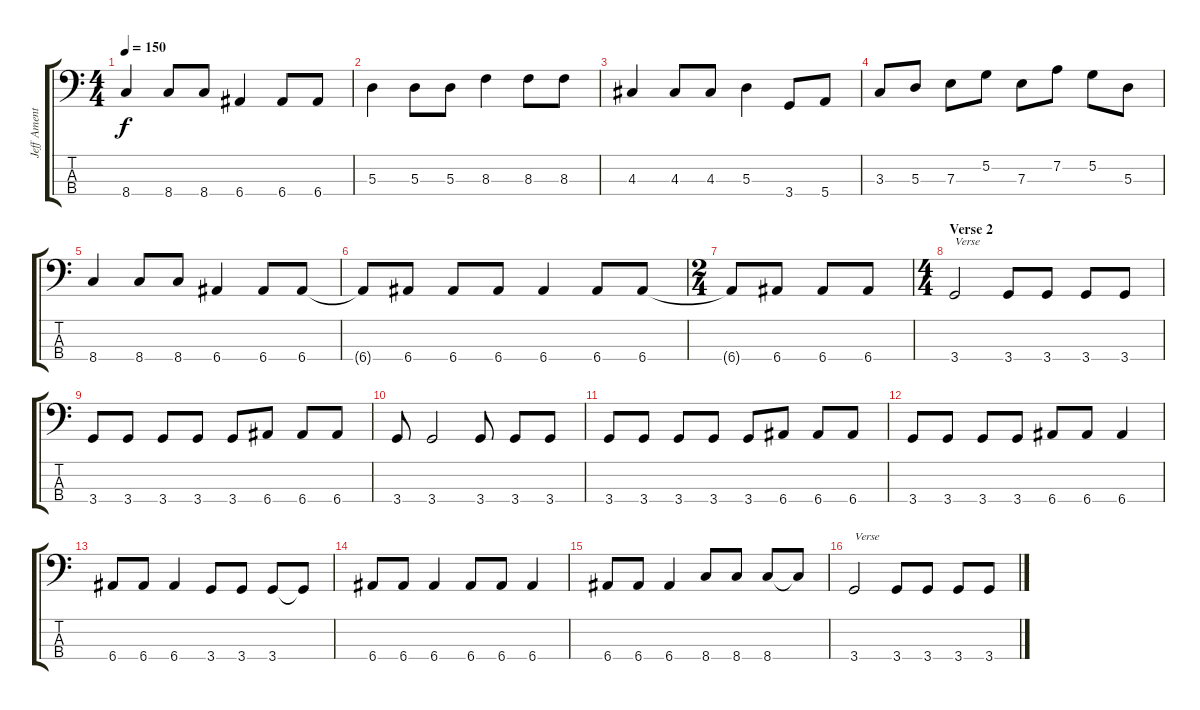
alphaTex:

\track ("Jeff Ament" "Jeff Ament") {instrument electricbassfinger}
\staff {score tabs}
\tuning (G2 D2 A1 E1) {hide}
\ts (4 4)
\tempo 150
\clef f4
\ks c
8.4.4{dy f} 8.4.8 8.4.8 6.4.4 6.4.8 6.4.8 |
5.3.4 5.3.8 5.3.8 8.3.4 8.3.8 8.3.8 |
4.3.4 4.3.8 4.3.8 5.3.4 3.4.8 5.4.8 |
3.3.8 5.3.8 7.3.8 5.2.8 7.3.8 7.2.8 5.2.8 5.3.8 |
8.4.4 8.4.8 8.4.8 6.4.4 6.4.8 6.4.8 |
6.4{t}.8 6.4.8 6.4.8 6.4.8 6.4.4 6.4.8 6.4.8 |
\ts (2 4)
6.4{t}.8 6.4.8 6.4.8 6.4.8 |
\ts (4 4)
\section ("" "Verse 2")
3.4.2{txt "Verse "} 3.4.8 3.4.8 3.4.8 3.4.8 |
3.4.8 3.4.8 3.4.8 3.4.8 3.4.8 6.4.8 6.4.8 6.4.8 |
3.4.8 3.4.2 3.4.8 3.4.8 3.4.8 |
3.4.8 3.4.8 3.4.8 3.4.8 3.4.8 6.4.8 6.4.8 6.4.8 |
3.4.8 3.4.8 3.4.8 3.4.8 6.4.8 6.4.8 6.4.4 |
6.4.8 6.4.8 6.4.4 3.4.8 3.4.8 3.4.8 3.4{t}.8 |
6.4.8 6.4.8 6.4.4 6.4.8 6.4.8 6.4.4 |
6.4.8 6.4.8 6.4.4 8.4.8 8.4.8 8.4.8 8.4{t}.8 |
3.4.2{txt "Verse "} 3.4.8 3.4.8 3.4.8 3.4.8
